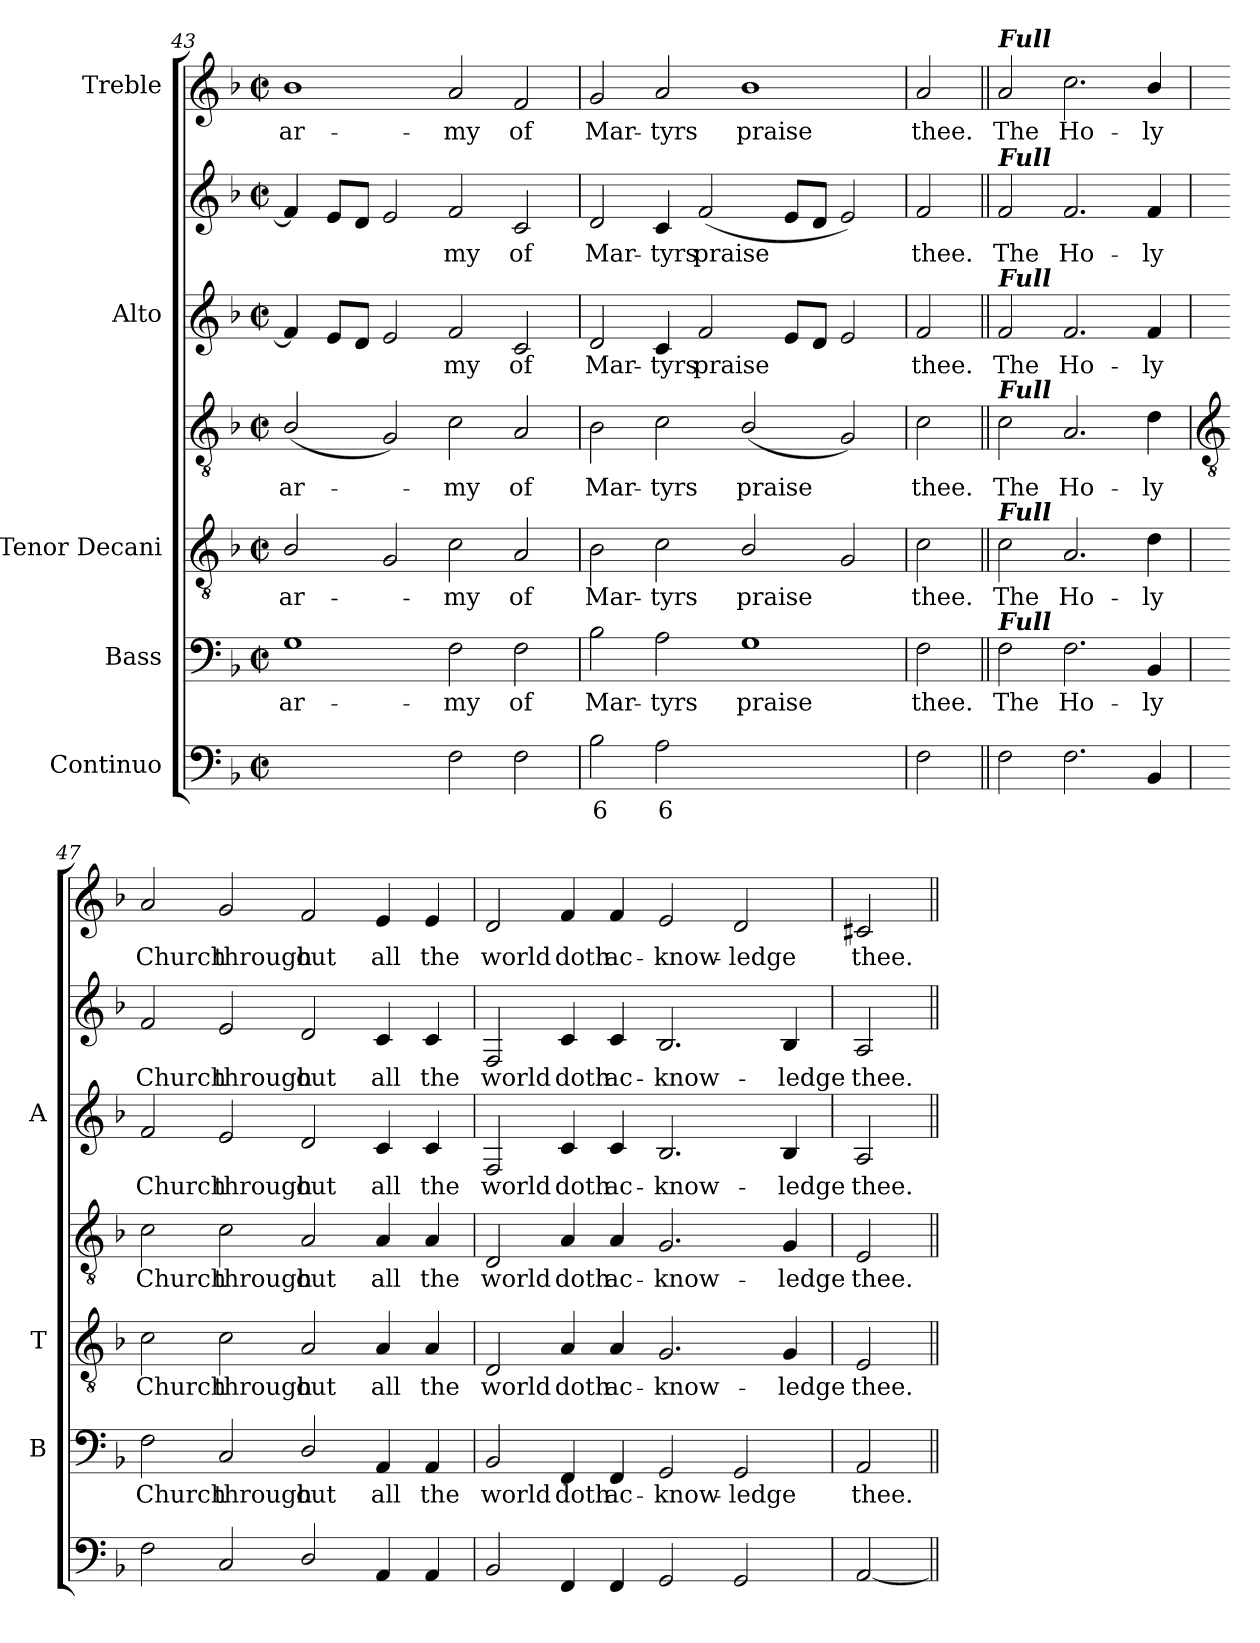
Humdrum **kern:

**kern	**text	**kern	**text	**kern	**text	**kern	**text	**kern	**text	**kern	**text	**kern	**text
*part5	*part5	*part4	*part4	*part3	*part3	*part3	*part3	*part2	*part2	*part2	*part2	*part1	*part1
*staff7	*staff7	*staff6	*staff6	*staff5	*staff5	*staff4	*staff4	*staff3	*staff3	*staff2	*staff2	*staff1	*staff1
*I"Continuo	*	*I"Bass	*	*I"Tenor Decani	*	*	*	*I"Alto	*	*	*	*I"Treble	*
*	*	*I'B	*	*I'T	*	*	*	*I'A	*	*	*	*	*
*clefF4	*	*clefF4	*	*clefGv2	*	*clefGv2	*	*	*	*clefG2	*	*clefG2	*
*k[b-]	*	*k[b-]	*	*k[b-]	*	*k[b-]	*	*k[b-]	*	*k[b-]	*	*k[b-]	*
*F:	*	*F:	*	*F:	*	*F:	*	*F:	*	*F:	*	*F:	*
*M4/2	*	*M4/2	*	*M4/2	*	*M4/2	*	*M4/2	*	*M4/2	*	*M4/2	*
*met(c|)	*	*met(c|)	*	*met(c|)	*	*met(c|)	*	*met(c|)	*	*met(c|)	*	*met(c|)	*
=43	=43	=43	=43	=43	=43	=43	=43	=43	=43	=43	=43	=43	=43
!	!LO:LY:b	!	!LO:LY:b	!	!LO:LY:b	!	!LO:LY:b	!	!	!	!	!	!LO:LY:b
[2Gyy	7	1G	ar-	2B-/	ar-	(<2B-/	ar-	4f]	.	4f]	.	1b-	ar-
.	.	.	.	.	.	.	.	8eL	.	8eL	.	.	.
.	.	.	.	.	.	.	.	8dJ	.	8dJ	.	.	.
!	!LO:LY:b	!	!	!	!	!	!	!	!	!	!	!	!
2Gyy]	6	.	.	2G	.	2G)	.	2e	.	2e	.	.	.
!	!	!	!LO:LY:b	!	!LO:LY:b	!	!LO:LY:b	!	!LO:LY:b	!	!LO:LY:b	!	!LO:LY:b
2F	.	2F	-my	2c	my	2c	my	2f	my	2f	my	2a	-my
!	!	!	!LO:LY:b	!	!LO:LY:b	!	!LO:LY:b	!	!LO:LY:b	!	!LO:LY:b	!	!LO:LY:b
2F	.	2F	of	2A	of	2A	of	2c	of	2c	of	2f	of
=44	=44	=44	=44	=44	=44	=44	=44	=44	=44	=44	=44	=44	=44
!	!LO:LY:b	!	!LO:LY:b	!	!LO:LY:b	!	!LO:LY:b	!	!LO:LY:b	!	!LO:LY:b	!	!LO:LY:b
2B-	6	2B-	Mar-	2B-	Mar-	2B-	Mar-	2d	Mar-	2d	Mar-	2g	Mar-
!	!LO:LY:b	!	!LO:LY:b	!	!LO:LY:b	!	!LO:LY:b	!	!LO:LY:b	!	!LO:LY:b	!	!LO:LY:b
2A	6	2A	-tyrs	2c	-tyrs	2c	-tyrs	4c	-tyrs	4c	-tyrs	2a	-tyrs
!	!	!	!	!	!	!	!	!	!LO:LY:b	!	!LO:LY:b	!	!
.	.	.	.	.	.	.	.	2f	praise	(<2f	praise	.	.
!	!LO:LY:b	!	!LO:LY:b	!	!LO:LY:b	!	!LO:LY:b	!	!	!	!	!	!LO:LY:b
[2Gyy	7	1G	praise	2B-/	praise	(<2B-/	praise	.	.	.	.	1b-	praise
.	.	.	.	.	.	.	.	8eL	.	8eL	.	.	.
.	.	.	.	.	.	.	.	8dJ	.	8dJ	.	.	.
!	!LO:LY:b	!	!	!	!	!	!	!	!	!	!	!	!
2Gyy]	6	.	.	2G	.	2G)	.	2e	.	2e)	.	.	.
=45	=45	=45	=45	=45	=45	=45	=45	=45	=45	=45	=45	=45	=45
!	!	!	!LO:LY:b	!	!LO:LY:b	!	!LO:LY:b	!	!LO:LY:b	!	!LO:LY:b	!	!LO:LY:b
2F	.	2F	thee.	2c	thee.	2c	thee.	2f	thee.	2f	thee.	2a	thee.
=46||	=46||	=46||	=46||	=46||	=46||	=46||	=46||	=46||	=46||	=46||	=46||	=46||	=46||
!	!	!	!	!	!	!	!	!	!	!	!	!LO:TX:a:Bi:t=Full	!
!	!	!	!	!	!	!	!	!	!	!LO:TX:a:Bi:t=Full	!	!	!
!	!	!	!	!	!	!	!	!LO:TX:a:Bi:t=Full	!	!	!	!	!
!	!	!	!	!	!	!LO:TX:a:Bi:t=Full	!	!	!	!	!	!	!
!	!	!	!	!LO:TX:a:Bi:t=Full	!	!	!	!	!	!	!	!	!
!	!	!LO:TX:a:Bi:t=Full	!	!	!	!	!	!	!	!	!	!	!
!	!	!	!LO:LY:b	!	!LO:LY:b	!	!LO:LY:b	!	!LO:LY:b	!	!LO:LY:b	!	!LO:LY:b
2F	.	2F	The	2c	The	2c	The	2f	The	2f	The	2a	The
!	!	!	!LO:LY:b	!	!LO:LY:b	!	!LO:LY:b	!	!LO:LY:b	!	!LO:LY:b	!	!LO:LY:b
2.F	.	2.F	Ho-	2.A	Ho-	2.A	Ho-	2.f	Ho-	2.f	Ho-	2.cc	Ho-
!	!	!	!LO:LY:b	!	!LO:LY:b	!	!LO:LY:b	!	!LO:LY:b	!	!LO:LY:b	!	!LO:LY:b
4BB-	.	4BB-	-ly	4d	-ly	4d	-ly	4f	-ly	4f	-ly	4b-/	-ly
!!LO:LB:g=z
=47	=47	=47	=47	=47	=47	=47	=47	=47	=47	=47	=47	=47	=47
*	*	*	*	*	*	*clefGv2	*	*	*	*	*	*	*
!	!	!	!LO:LY:b	!	!LO:LY:b	!	!LO:LY:b	!	!LO:LY:b	!	!LO:LY:b	!	!LO:LY:b
2F	.	2F	Church	2c	Church	2c	Church	2f	Church	2f	Church	2a	Church
!	!	!	!LO:LY:b	!	!LO:LY:b	!	!LO:LY:b	!	!LO:LY:b	!	!LO:LY:b	!	!LO:LY:b
2C	.	2C	through	2c	through	2c	through	2e	through	2e	through	2g	through
!	!	!	!LO:LY:b	!	!LO:LY:b	!	!LO:LY:b	!	!LO:LY:b	!	!LO:LY:b	!	!LO:LY:b
2D/	.	2D/	out	2A	out	2A	out	2d	out	2d	out	2f	out
!	!	!	!LO:LY:b	!	!LO:LY:b	!	!LO:LY:b	!	!LO:LY:b	!	!LO:LY:b	!	!LO:LY:b
4AA	.	4AA	all	4A	all	4A	all	4c	all	4c	all	4e	all
!	!	!	!LO:LY:b	!	!LO:LY:b	!	!LO:LY:b	!	!LO:LY:b	!	!LO:LY:b	!	!LO:LY:b
4AA	.	4AA	the	4A	the	4A	the	4c	the	4c	the	4e	the
=48	=48	=48	=48	=48	=48	=48	=48	=48	=48	=48	=48	=48	=48
!	!	!	!LO:LY:b	!	!LO:LY:b	!	!LO:LY:b	!	!LO:LY:b	!	!LO:LY:b	!	!LO:LY:b
2BB-	.	2BB-	world	2D	world	2D	world	2F	world	2F	world	2d	world
!	!	!	!LO:LY:b	!	!LO:LY:b	!	!LO:LY:b	!	!LO:LY:b	!	!LO:LY:b	!	!LO:LY:b
4FF	.	4FF	doth	4A	doth	4A	doth	4c	doth	4c	doth	4f	doth
!	!	!	!LO:LY:b	!	!LO:LY:b	!	!LO:LY:b	!	!LO:LY:b	!	!LO:LY:b	!	!LO:LY:b
4FF	.	4FF	ac-	4A	ac-	4A	ac-	4c	ac-	4c	ac-	4f	ac-
!	!	!	!LO:LY:b	!	!LO:LY:b	!	!LO:LY:b	!	!LO:LY:b	!	!LO:LY:b	!	!LO:LY:b
2GG	.	2GG	-know-	2.G	-know-	2.G	-know-	2.B-	-know-	2.B-	-know-	2e	-know-
!	!	!	!LO:LY:b	!	!	!	!	!	!	!	!	!	!LO:LY:b
2GG	.	2GG	-ledge	.	.	.	.	.	.	.	.	2d	-ledge
!	!	!	!	!	!LO:LY:b	!	!LO:LY:b	!	!LO:LY:b	!	!LO:LY:b	!	!
.	.	.	.	4G	-ledge	4G	-ledge	4B-	-ledge	4B-	-ledge	.	.
=49	=49	=49	=49	=49	=49	=49	=49	=49	=49	=49	=49	=49	=49
!	!	!	!LO:LY:b	!	!LO:LY:b	!	!LO:LY:b	!	!LO:LY:b	!	!LO:LY:b	!	!LO:LY:b
[2AA	.	2AA	thee.	2E	thee.	2E	thee.	2A	thee.	2A	thee.	2c#X	thee.
=||	=||	=||	=||	=||	=||	=||	=||	=||	=||	=||	=||	=||	=||
*-	*-	*-	*-	*-	*-	*-	*-	*-	*-	*-	*-	*-	*-
